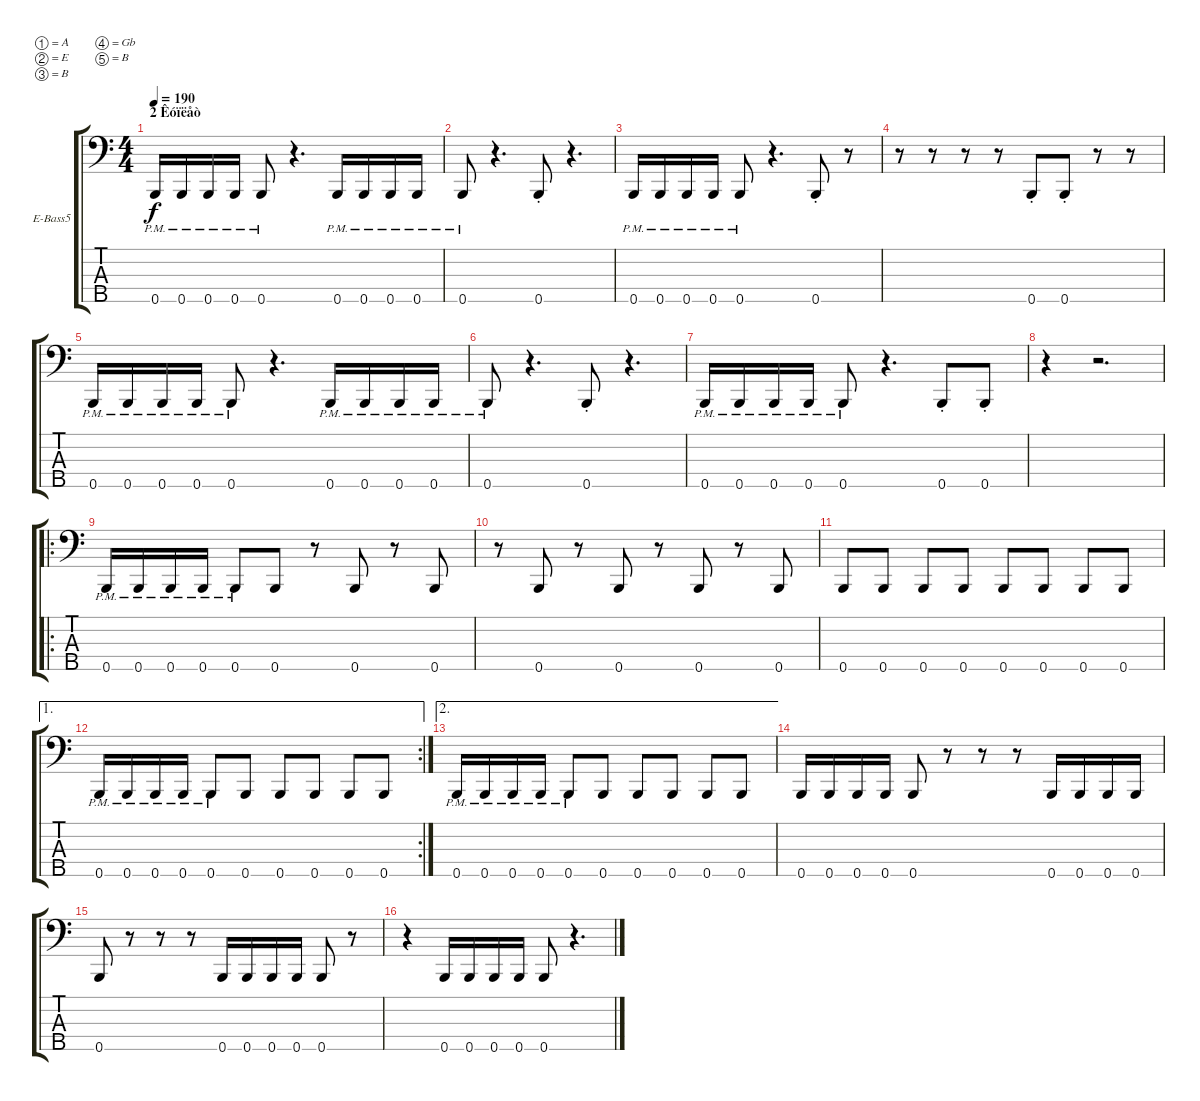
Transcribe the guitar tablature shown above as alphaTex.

\bracketExtendMode groupsimilarinstruments
\firstSystemTrackNameOrientation horizontal
\otherSystemsTrackNameOrientation horizontal
\track ("Denis" "E-Bass5") {instrument electricbasspick}
\staff {score tabs}
\tuning (A2 E2 B1 Gb1 B0)
\ts (4 4)
\section ("" "2 Êóïëåò")
\tempo 190
\clef f4
\ks c
0.5{pm}.16{dy f} 0.5{pm}.16 0.5{pm}.16 0.5{pm}.16 0.5{pm}.8 r.4{d} 0.5{pm}.16 0.5{pm}.16 0.5{pm}.16 0.5{pm}.16 |
0.5{pm}.8 r.4{d} 0.5{st}.8 r.4{d} |
0.5{pm}.16 0.5{pm}.16 0.5{pm}.16 0.5{pm}.16 0.5{pm}.8 r.4{d} 0.5{st}.8 r.8 |
r.8 r.8 r.8 r.8 0.5{st}.8 0.5{st}.8 r.8 r.8 |
0.5{pm}.16 0.5{pm}.16 0.5{pm}.16 0.5{pm}.16 0.5{pm}.8 r.4{d} 0.5{pm}.16 0.5{pm}.16 0.5{pm}.16 0.5{pm}.16 |
0.5{pm}.8 r.4{d} 0.5{st}.8 r.4{d} |
0.5{pm}.16 0.5{pm}.16 0.5{pm}.16 0.5{pm}.16 0.5{pm}.8 r.4{d} 0.5{st}.8 0.5{st}.8 |
r.4 r.2{d} |
\ro
0.5{pm}.16 0.5{pm}.16 0.5{pm}.16 0.5{pm}.16 0.5{pm}.8 0.5.8 r.8 0.5.8 r.8 0.5.8 |
r.8 0.5.8 r.8 0.5.8 r.8 0.5.8 r.8 0.5.8 |
0.5.8 0.5.8 0.5.8 0.5.8 0.5.8 0.5.8 0.5.8 0.5.8 |
\ae 1
\rc 2
0.5{pm}.16 0.5{pm}.16 0.5{pm}.16 0.5{pm}.16 0.5{pm}.8 0.5.8 0.5.8 0.5.8 0.5.8 0.5.8 |
\ae 2
0.5{pm}.16 0.5{pm}.16 0.5{pm}.16 0.5{pm}.16 0.5{pm}.8 0.5.8 0.5.8 0.5.8 0.5.8 0.5.8 |
0.5.16 0.5.16 0.5.16 0.5.16 0.5.8 r.8 r.8 r.8 0.5.16 0.5.16 0.5.16 0.5.16 |
0.5.8 r.8 r.8 r.8 0.5.16 0.5.16 0.5.16 0.5.16 0.5.8 r.8 |
r.4 0.5.16 0.5.16 0.5.16 0.5.16 0.5.8 r.4{d}
